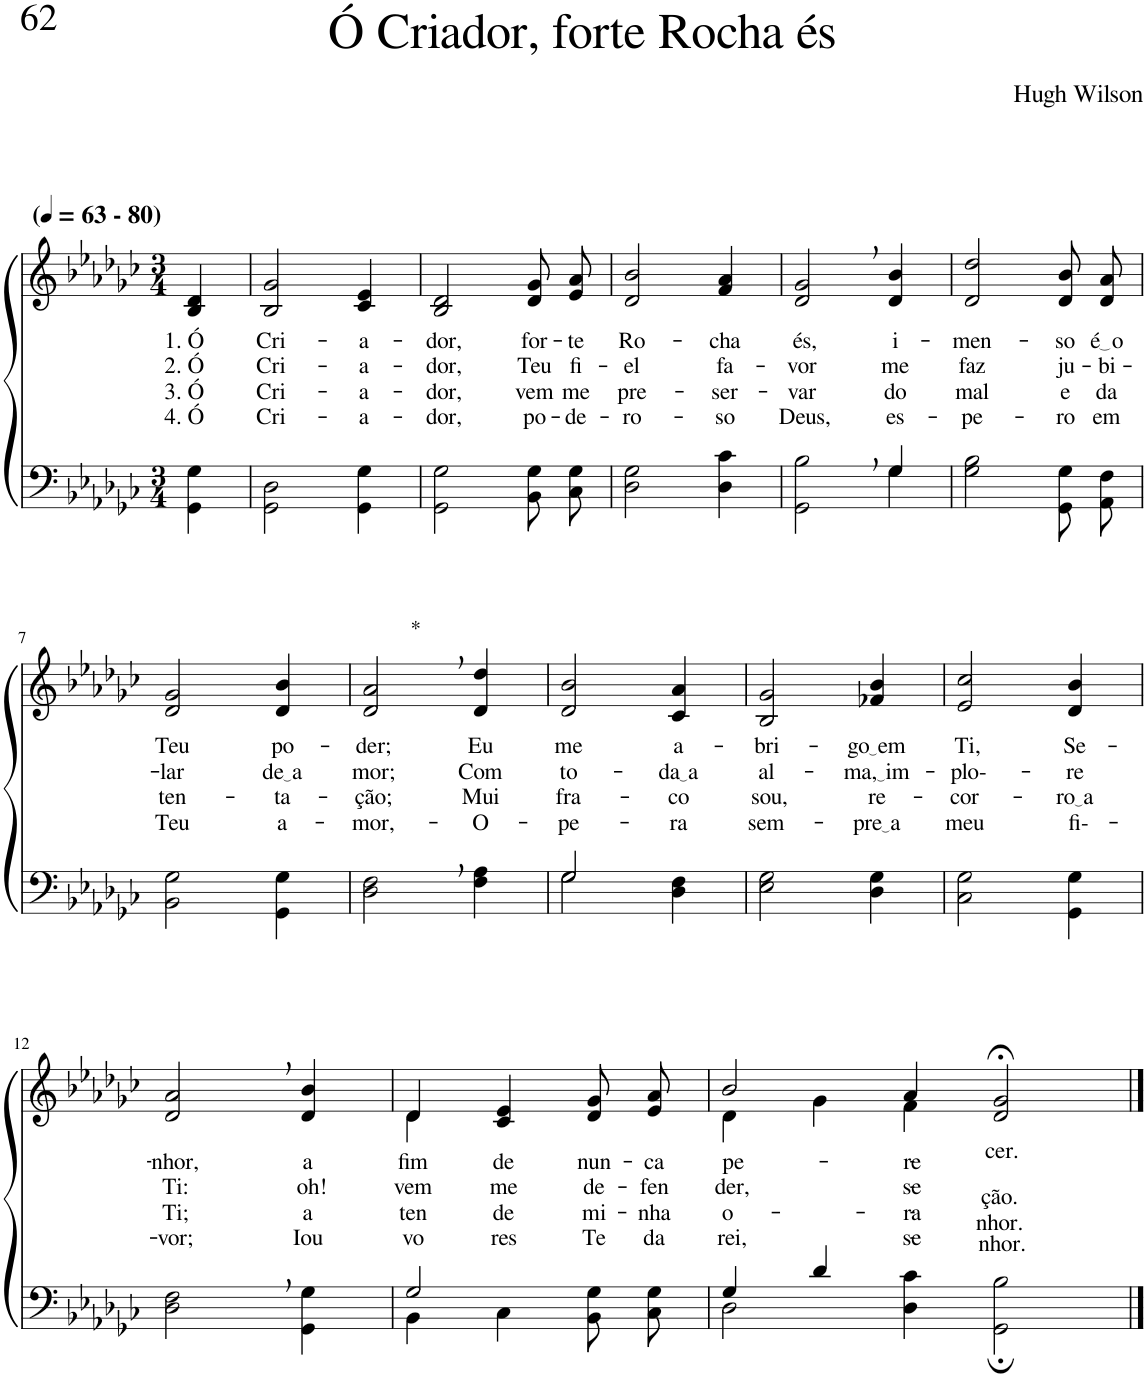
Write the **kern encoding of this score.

**kern	**kern	**text	**text	**text	**text
*part2	*part1	*part1	*part1	*part1	*part1
*staff2	*staff1	*staff1	*staff1	*staff1	*staff1
*I"Parte III e IV	*I"Parte I e II	*	*	*	*
*clefF4	*clefG2	*	*	*	*
*Trd-1c-2	*Trd-1c-2	*	*	*	*
*k[b-e-a-d-g-c-]	*k[b-e-a-d-g-c-]	*	*	*	*
*M3/4	*M3/4	*	*	*	*
*MM63	*MM63	*	*	*	*
=1	=1	=1	=1	=1	=1
!	!LO:TX:a:B:t=(	!	!	!	!
!	!LO:TX:a:B:t=- 80)	!	!	!	!
!	!	!LO:LY:b	!LO:LY:b	!LO:LY:b	!LO:LY:b
4GG-\ 4G-\	4B-/ 4d-/	1. Ó	2. Ó	3. Ó	4. Ó
=2	=2	=2	=2	=2	=2
!	!	!LO:LY:b	!LO:LY:b	!LO:LY:b	!LO:LY:b
2GG-\ 2D-\	2B-/ 2g-/	Cri-	Cri-	Cri-	Cri-
!	!	!LO:LY:b	!LO:LY:b	!LO:LY:b	!LO:LY:b
4GG-\ 4G-\	4c-/ 4e-/	-a-	-a-	-a-	-a-
=3	=3	=3	=3	=3	=3
!	!	!LO:LY:b	!LO:LY:b	!LO:LY:b	!LO:LY:b
2GG-\ 2G-\	2B-/ 2d-/	-dor,	-dor,	-dor,	-dor,
!	!	!LO:LY:b	!LO:LY:b	!LO:LY:b	!LO:LY:b
8BB-\ 8G-\L	8d-/ 8g-/L	for-	Teu	vem	po-
!	!	!LO:LY:b	!LO:LY:b	!LO:LY:b	!LO:LY:b
8C-\ 8G-\J	8e-/ 8a-/J	-te	fi-	me	-de-
=4	=4	=4	=4	=4	=4
!	!	!LO:LY:b	!LO:LY:b	!LO:LY:b	!LO:LY:b
2D-\ 2G-\	2d-/ 2b-/	Ro-	-el	pre-	-ro-
!	!	!LO:LY:b	!LO:LY:b	!LO:LY:b	!LO:LY:b
4D-\ 4c-\	4f/ 4a-/	-cha	fa-	-ser-	-so
=5	=5	=5	=5	=5	=5
*^	*	*	*	*	*
!	!	!	!LO:LY:b	!LO:LY:b	!LO:LY:b	!LO:LY:b
2ryy	2GG-\ 2B-\	2d-/, 2g-/,	és,	-vor	-var	Deus,
!	!	!	!LO:LY:b	!LO:LY:b	!LO:LY:b	!LO:LY:b
4G-/	4G-\	4d-/ 4b-/	i-	me	do	es-
=6	=6	=6	=6	=6	=6	=6
!	!	!	!LO:LY:b	!LO:LY:b	!LO:LY:b	!LO:LY:b
*v	*v	*	*	*	*	*
2G-\ 2B-\	2d-/ 2dd-/	-men-	faz	mal	-pe-
!	!	!LO:LY:b	!LO:LY:b	!LO:LY:b	!LO:LY:b
8GG-/ 8G-/L	8d-/ 8b-/L	-so	ju-	e	-ro
!	!	!LO:LY:b	!LO:LY:b	!LO:LY:b	!LO:LY:b
8AA-/ 8F/J	8d-/ 8a-/J	é o	-bi-	da	em
!!LO:LB:g=z
=7	=7	=7	=7	=7	=7
!	!	!LO:LY:b	!LO:LY:b	!LO:LY:b	!LO:LY:b
2BB-\ 2G-\	2d-/ 2g-/	Teu	-lar	ten-	Teu
!	!	!LO:LY:b	!LO:LY:b	!LO:LY:b	!LO:LY:b
4GG-\ 4G-\	4d-/ 4b-/	po-	de a	-ta-	a-
=8	=8	=8	=8	=8	=8
!	!LO:TX:a:t=*	!	!	!	!
!	!	!LO:LY:b	!LO:LY:b	!LO:LY:b	!LO:LY:b
2D-\, 2F\,	2d-/, 2a-/,	-der;	mor;	-ção;	-mor,-
!	!	!LO:LY:b	!LO:LY:b	!LO:LY:b	!LO:LY:b
4F\ 4A-\	4d-/ 4dd-/	Eu	Com	Mui	-O-
=9	=9	=9	=9	=9	=9
*^	*	*	*	*	*
!	!	!	!LO:LY:b	!LO:LY:b	!LO:LY:b	!LO:LY:b
2G-/	2G-\	2d-/ 2b-/	me	to-	fra-	-pe-
!	!	!	!LO:LY:b	!LO:LY:b	!LO:LY:b	!LO:LY:b
4ryy	4D-\ 4F\	4c-/ 4a-/	a-	da a	-co	-ra
=10	=10	=10	=10	=10	=10	=10
!	!	!	!LO:LY:b	!LO:LY:b	!LO:LY:b	!LO:LY:b
*v	*v	*	*	*	*	*
2E-\ 2G-\	2B-/ 2g-/	-bri-	al-	sou,	sem-
!	!	!LO:LY:b	!LO:LY:b	!LO:LY:b	!LO:LY:b
4D-\ 4G-\	4f-X/ 4b-/	go em	ma, im	re-	pre a
=11	=11	=11	=11	=11	=11
!	!	!LO:LY:b	!LO:LY:b	!LO:LY:b	!LO:LY:b
2C-\ 2G-\	2e-/ 2cc-/	Ti,	-plo--	-cor-	meu
!	!	!LO:LY:b	!LO:LY:b	!LO:LY:b	!LO:LY:b
4GG-\ 4G-\	4d-/ 4b-/	Se-	-re	ro a	fi--
!!LO:LB:g=z
=12	=12	=12	=12	=12	=12
!	!	!LO:LY:b	!LO:LY:b	!LO:LY:b	!LO:LY:b
2D-\, 2F\,	2d-/, 2a-/,	-nhor,	Ti:	Ti;	-vor;
!	!	!LO:LY:b	!LO:LY:b	!LO:LY:b	!LO:LY:b
4GG-\ 4G-\	4d-/ 4b-/	a	oh!	a-	Iou-
=13	=13	=13	=13	=13	=13
*^	*^	*	*	*	*
!	!	!	!	!LO:LY:b	!LO:LY:b	!LO:LY:b	!LO:LY:b
2G-/	4BB-\	4d-/	4d-\	fim	vem	-ten-	-vo-
!	!	!	!	!LO:LY:b	!LO:LY:b	!LO:LY:b	!LO:LY:b
.	4C-\	4c-/ 4e-/	2ryy	de	me	-de	-res
!	!	!	!	!LO:LY:b	!LO:LY:b	!LO:LY:b	!LO:LY:b
4ryy	8BB-\ 8G-\L	8d-/ 8g-/L	.	nun-	de-	mi-	Te
!	!	!	!	!LO:LY:b	!LO:LY:b	!LO:LY:b	!LO:LY:b
.	8C-\ 8G-\J	8e-/ 8a-/J	.	-ca	-fen-	-nha	da-
=14	=14	=14	=14	=14	=14	=14	=14
!	!	!	!	!LO:LY:b	!LO:LY:b	!LO:LY:b	!LO:LY:b
2D-\	4G-/	2b-/	4d-\	pe-	-der,	o-	-rei,
.	4d-/	.	4g-\	.	.	.	.
!	!	!	!	!LO:LY:b	!LO:LY:b	!LO:LY:b	!LO:LY:b
4D-\ 4c-\	4ryy	4a-/	4f\	-re-	se-	-ra-	se-
=15-	=15-	=15-	=15-	=15-	=15-	=15-	=15-
!	!	!LO:TX:b:t=cer.	!	!	!	!	!
!	!	!LO:TX:b:t=ção.	!	!	!	!	!
!	!	!LO:TX:b:t=nhor.	!	!	!	!	!
!	!	!LO:TX:b:t=nhor.	!	!	!	!	!
*v	*v	*	*	*	*	*	*
*	*v	*v	*	*	*	*
2GG-\; 2B-\;	2d-/;< 2g-/;<	.	.	.	.
==	==	==	==	==	==
*-	*-	*-	*-	*-	*-
